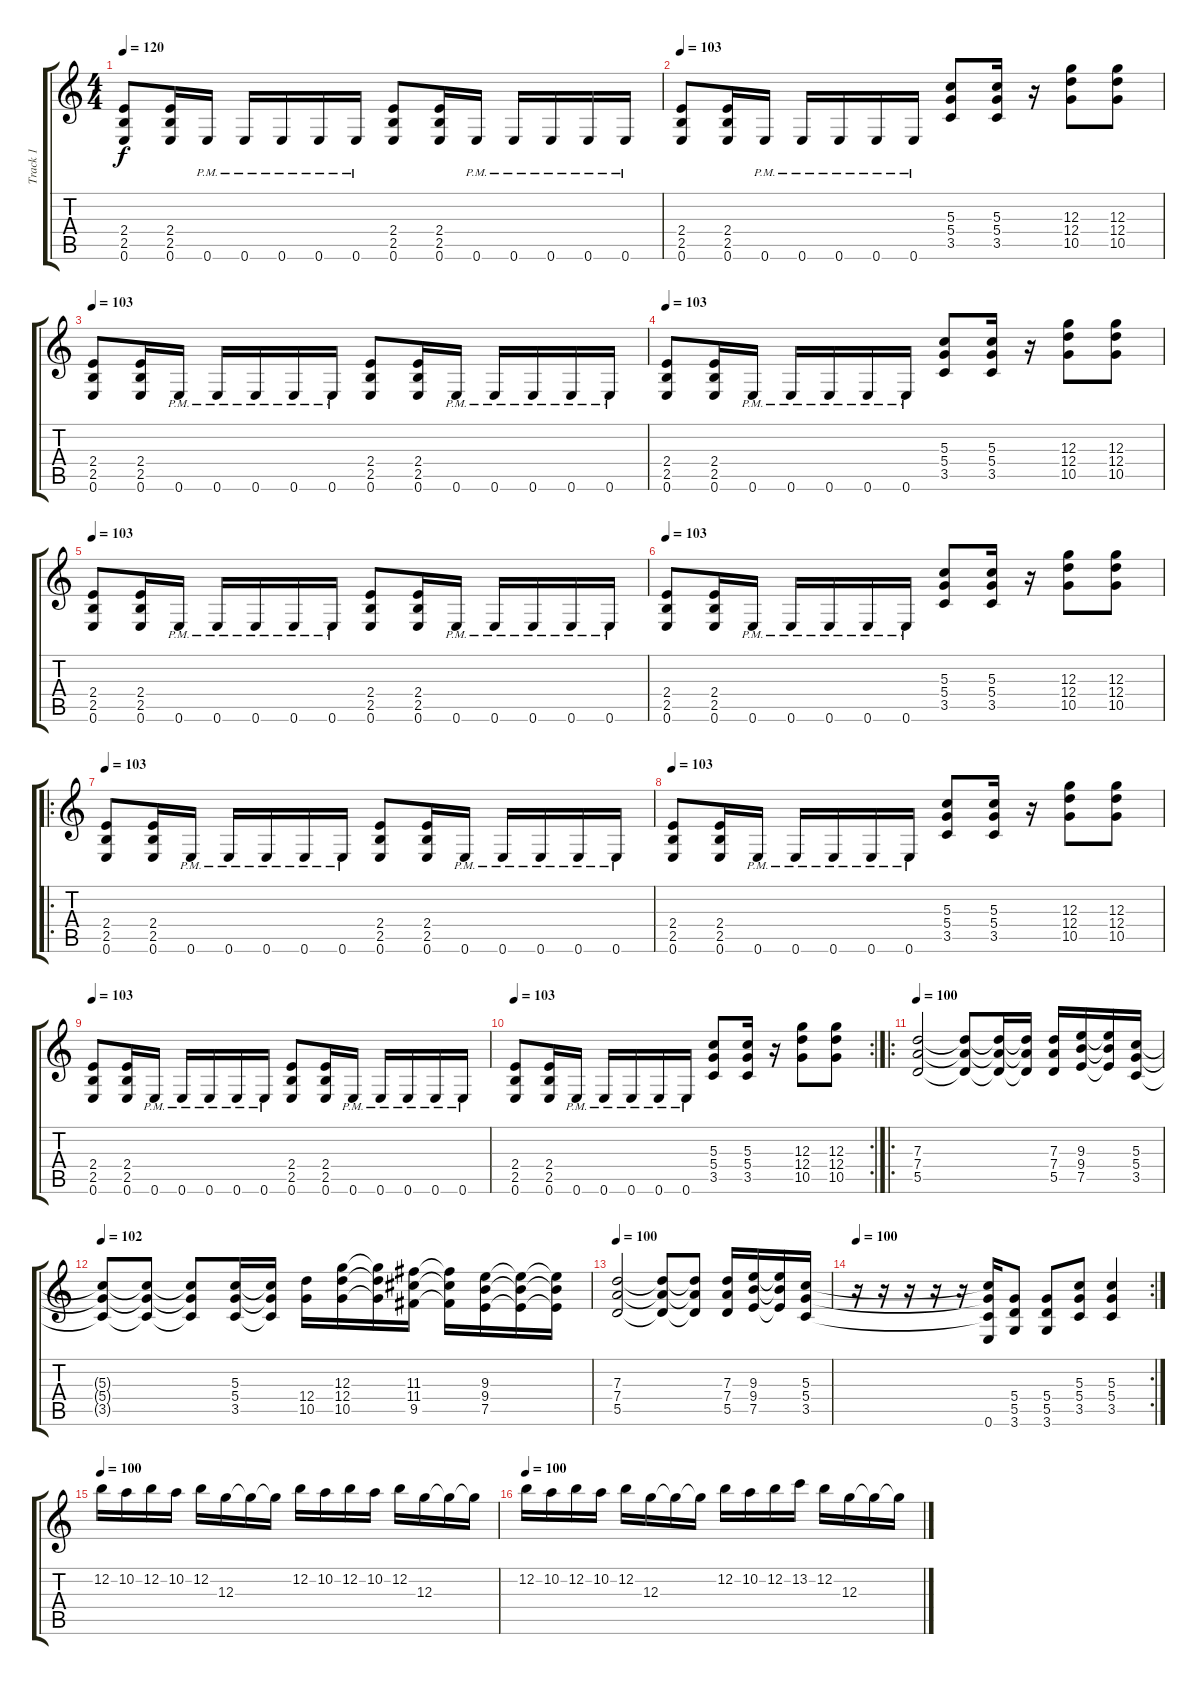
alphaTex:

\track ("Track 1" "Track 1") {instrument distortionguitar}
\staff {score tabs}
\tuning (E4 B3 G3 D3 A2 E2) {hide}
\ts (4 4)
\tempo 120
\tempo 103
\tempo 120
\clef g2
\ks c
(2.4 2.5 0.6).8{dy f instrument distortionguitar} (2.4 2.5 0.6).16 0.6{pm}.16 0.6{pm}.16 0.6{pm}.16 0.6{pm}.16 0.6{pm}.16 (2.4 2.5 0.6).8 (2.4 2.5 0.6).16 0.6{pm}.16 0.6{pm}.16 0.6{pm}.16 0.6{pm}.16 0.6{pm}.16 |
\tempo 103
(2.4 2.5 0.6).8 (2.4 2.5 0.6).16 0.6{pm}.16 0.6{pm}.16 0.6{pm}.16 0.6{pm}.16 0.6{pm}.16 (5.3 5.4 3.5).8 (5.3 5.4 3.5).16 r.16 (12.3 12.4 10.5).8 (12.3 12.4 10.5).8 |
\tempo 103
(2.4 2.5 0.6).8 (2.4 2.5 0.6).16 0.6{pm}.16 0.6{pm}.16 0.6{pm}.16 0.6{pm}.16 0.6{pm}.16 (2.4 2.5 0.6).8 (2.4 2.5 0.6).16 0.6{pm}.16 0.6{pm}.16 0.6{pm}.16 0.6{pm}.16 0.6{pm}.16 |
\tempo 103
(2.4 2.5 0.6).8 (2.4 2.5 0.6).16 0.6{pm}.16 0.6{pm}.16 0.6{pm}.16 0.6{pm}.16 0.6{pm}.16 (5.3 5.4 3.5).8 (5.3 5.4 3.5).16 r.16 (12.3 12.4 10.5).8 (12.3 12.4 10.5).8 |
\tempo 103
(2.4 2.5 0.6).8 (2.4 2.5 0.6).16 0.6{pm}.16 0.6{pm}.16 0.6{pm}.16 0.6{pm}.16 0.6{pm}.16 (2.4 2.5 0.6).8 (2.4 2.5 0.6).16 0.6{pm}.16 0.6{pm}.16 0.6{pm}.16 0.6{pm}.16 0.6{pm}.16 |
\tempo 103
(2.4 2.5 0.6).8 (2.4 2.5 0.6).16 0.6{pm}.16 0.6{pm}.16 0.6{pm}.16 0.6{pm}.16 0.6{pm}.16 (5.3 5.4 3.5).8 (5.3 5.4 3.5).16 r.16 (12.3 12.4 10.5).8 (12.3 12.4 10.5).8 |
\ro
\tempo 103
(2.4 2.5 0.6).8 (2.4 2.5 0.6).16 0.6{pm}.16 0.6{pm}.16 0.6{pm}.16 0.6{pm}.16 0.6{pm}.16 (2.4 2.5 0.6).8 (2.4 2.5 0.6).16 0.6{pm}.16 0.6{pm}.16 0.6{pm}.16 0.6{pm}.16 0.6{pm}.16 |
\tempo 103
(2.4 2.5 0.6).8 (2.4 2.5 0.6).16 0.6{pm}.16 0.6{pm}.16 0.6{pm}.16 0.6{pm}.16 0.6{pm}.16 (5.3 5.4 3.5).8 (5.3 5.4 3.5).16 r.16 (12.3 12.4 10.5).8 (12.3 12.4 10.5).8 |
\tempo 103
(2.4 2.5 0.6).8 (2.4 2.5 0.6).16 0.6{pm}.16 0.6{pm}.16 0.6{pm}.16 0.6{pm}.16 0.6{pm}.16 (2.4 2.5 0.6).8 (2.4 2.5 0.6).16 0.6{pm}.16 0.6{pm}.16 0.6{pm}.16 0.6{pm}.16 0.6{pm}.16 |
\rc 2
\tempo 103
(2.4 2.5 0.6).8 (2.4 2.5 0.6).16 0.6{pm}.16 0.6{pm}.16 0.6{pm}.16 0.6{pm}.16 0.6{pm}.16 (5.3 5.4 3.5).8 (5.3 5.4 3.5).16 r.16 (12.3 12.4 10.5).8 (12.3 12.4 10.5).8 |
\ro
\tempo 100
(7.3 7.4 5.5).2 (7.3{t} 7.4{t} 5.5{t}).8 (7.3{t} 7.4{t} 5.5{t}).16 (7.3{t} 7.4{t} 5.5{t}).16 (7.3 7.4 5.5).16 (9.3 9.4 7.5).16 (9.3{t} 9.4{t} 7.5{t}).16 (5.3 5.4 3.5).16 |
\tempo 102
(5.3{t} 5.4{t} 3.5{t}).8 (5.3{t} 5.4{t} 3.5{t}).8 (5.3{t} 5.4{t} 3.5{t}).8 (5.3 5.4 3.5).16 (5.3{t} 5.4{t} 3.5{t}).16 (12.4 10.5).16 (12.3 12.4 10.5).16 (12.3{t} 12.4{t} 10.5{t}).16 (11.3 11.4 9.5).16 (11.3{t} 11.4{t} 9.5{t}).16 (9.3 9.4 7.5).16 (9.3{t} 9.4{t} 7.5{t}).16 (9.3{t} 9.4{t} 7.5{t}).16 |
\tempo 100
(7.3 7.4 5.5).2 (7.3{t} 7.4{t} 5.5{t}).8 (7.3{t} 7.4{t} 5.5{t}).8 (7.3 7.4 5.5).16 (9.3 9.4 7.5).16 (9.3{t} 9.4{t} 7.5{t}).16 (5.3 5.4 3.5).16 |
\rc 2
\tempo 100
r.16 r.16 r.16 r.16 r.16 (5.3{t} 5.4{t} 3.5{t} 0.6).16 (5.4 5.5 3.6).8 (5.4 5.5 3.6).8 (5.3 5.4 3.5).8 (5.3 5.4 3.5).4 |
\tempo 100
12.2.16 10.2.16 12.2.16 10.2.16 12.2.16 12.3.16 12.3{t}.16 12.3{t}.16 12.2.16 10.2.16 12.2.16 10.2.16 12.2.16 12.3.16 12.3{t}.16 12.3{t}.16 |
\tempo 100
12.2.16 10.2.16 12.2.16 10.2.16 12.2.16 12.3.16 12.3{t}.16 12.3{t}.16 12.2.16 10.2.16 12.2.16 13.2.16 12.2.16 12.3.16 12.3{t}.16 12.3{t}.16
